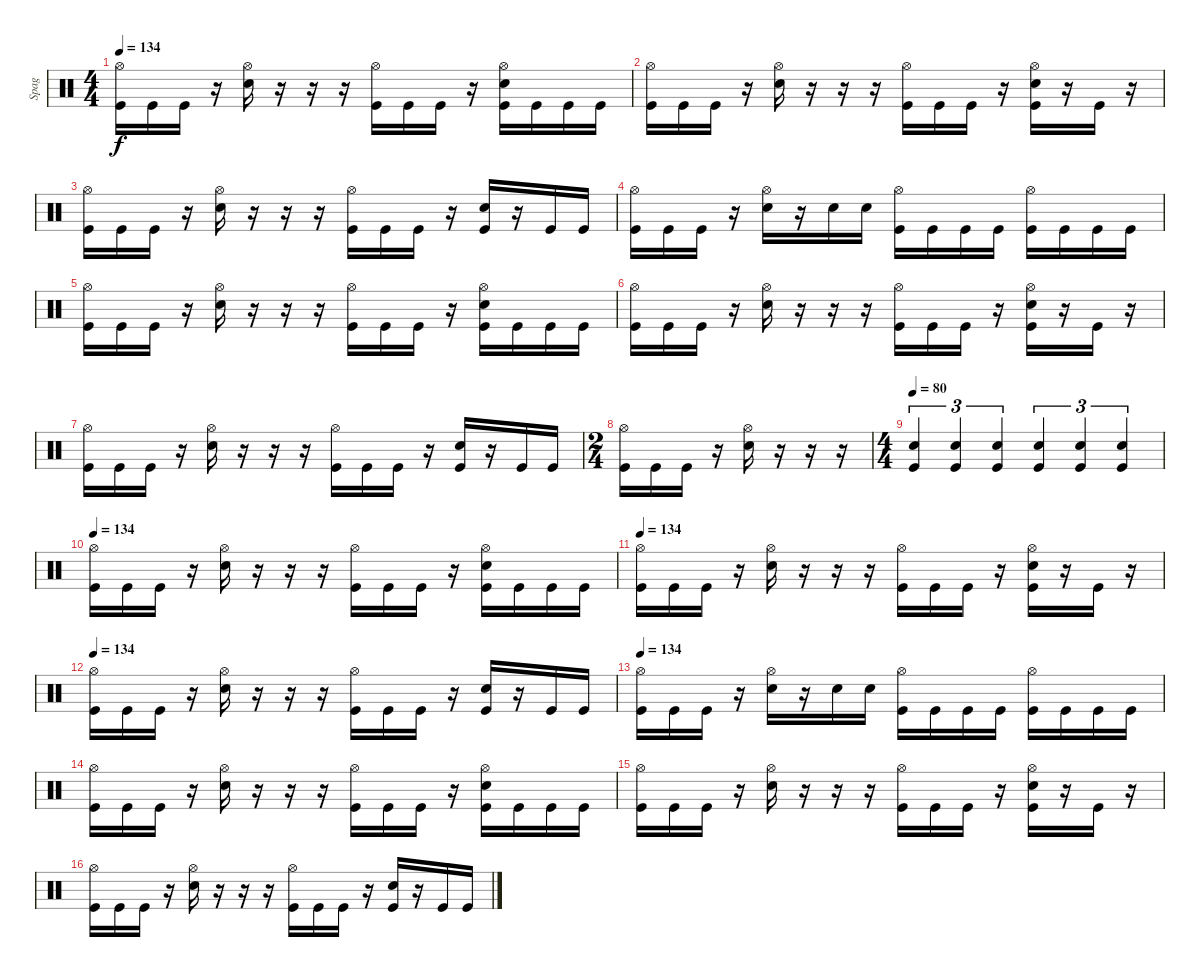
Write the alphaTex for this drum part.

\track ("Spag" "Spag") {instrument percussion}
\staff {score}
\articulation defaults
\ts (4 4)
\tempo 134
\clef neutral
\ks c
("Hi-Hat (open)" "Kick (hit)").16{dy f} "Kick (hit)".16 "Kick (hit)".16 r.16 ("Hi-Hat (open)" "Electric Snare (hit)").16 r.16 r.16 r.16 ("Hi-Hat (open)" "Kick (hit)").16 "Kick (hit)".16 "Kick (hit)".16 r.16 ("Hi-Hat (open)" "Electric Snare (hit)" "Kick (hit)").16 "Kick (hit)".16 "Kick (hit)".16 "Kick (hit)".16 |
("Hi-Hat (open)" "Kick (hit)").16 "Kick (hit)".16 "Kick (hit)".16 r.16 ("Hi-Hat (open)" "Electric Snare (hit)").16 r.16 r.16 r.16 ("Hi-Hat (open)" "Kick (hit)").16 "Kick (hit)".16 "Kick (hit)".16 r.16 ("Hi-Hat (open)" "Electric Snare (hit)" "Kick (hit)").16 r.16 "Kick (hit)".16 r.16 |
("Hi-Hat (open)" "Kick (hit)").16 "Kick (hit)".16 "Kick (hit)".16 r.16 ("Hi-Hat (open)" "Electric Snare (hit)").16 r.16 r.16 r.16 ("Hi-Hat (open)" "Kick (hit)").16 "Kick (hit)".16 "Kick (hit)".16 r.16 ("Kick (hit)" "Electric Snare (hit)").16 r.16 "Kick (hit)".16 "Kick (hit)".16 |
("Hi-Hat (open)" "Kick (hit)").16 "Kick (hit)".16 "Kick (hit)".16 r.16 ("Hi-Hat (open)" "Electric Snare (hit)").16 r.16 "Electric Snare (hit)".16 "Electric Snare (hit)".16 ("Hi-Hat (open)" "Kick (hit)").16 "Kick (hit)".16 "Kick (hit)".16 "Kick (hit)".16 ("Hi-Hat (open)" "Kick (hit)").16 "Kick (hit)".16 "Kick (hit)".16 "Kick (hit)".16 |
("Hi-Hat (open)" "Kick (hit)").16 "Kick (hit)".16 "Kick (hit)".16 r.16 ("Hi-Hat (open)" "Electric Snare (hit)").16 r.16 r.16 r.16 ("Hi-Hat (open)" "Kick (hit)").16 "Kick (hit)".16 "Kick (hit)".16 r.16 ("Hi-Hat (open)" "Electric Snare (hit)" "Kick (hit)").16 "Kick (hit)".16 "Kick (hit)".16 "Kick (hit)".16 |
("Hi-Hat (open)" "Kick (hit)").16 "Kick (hit)".16 "Kick (hit)".16 r.16 ("Hi-Hat (open)" "Electric Snare (hit)").16 r.16 r.16 r.16 ("Hi-Hat (open)" "Kick (hit)").16 "Kick (hit)".16 "Kick (hit)".16 r.16 ("Hi-Hat (open)" "Electric Snare (hit)" "Kick (hit)").16 r.16 "Kick (hit)".16 r.16 |
("Hi-Hat (open)" "Kick (hit)").16 "Kick (hit)".16 "Kick (hit)".16 r.16 ("Hi-Hat (open)" "Electric Snare (hit)").16 r.16 r.16 r.16 ("Hi-Hat (open)" "Kick (hit)").16 "Kick (hit)".16 "Kick (hit)".16 r.16 ("Kick (hit)" "Electric Snare (hit)").16 r.16 "Kick (hit)".16 "Kick (hit)".16 |
\ts (2 4)
("Hi-Hat (open)" "Kick (hit)").16 "Kick (hit)".16 "Kick (hit)".16 r.16 ("Hi-Hat (open)" "Electric Snare (hit)").16 r.16 r.16 r.16 |
\ts (4 4)
\tempo 80
("Snare (hit) 2" "Kick (hit)").4{tu (3 2)} ("Snare (hit) 2" "Kick (hit)").4{tu (3 2)} ("Snare (hit) 2" "Kick (hit)").4{tu (3 2)} ("Snare (hit) 2" "Kick (hit)").4{tu (3 2)} ("Snare (hit) 2" "Kick (hit)").4{tu (3 2)} ("Snare (hit) 2" "Kick (hit)").4{tu (3 2)} |
\tempo 134
("Hi-Hat (open)" "Kick (hit)").16 "Kick (hit)".16 "Kick (hit)".16 r.16 ("Hi-Hat (open)" "Electric Snare (hit)").16 r.16 r.16 r.16 ("Hi-Hat (open)" "Kick (hit)").16 "Kick (hit)".16 "Kick (hit)".16 r.16 ("Hi-Hat (open)" "Electric Snare (hit)" "Kick (hit)").16 "Kick (hit)".16 "Kick (hit)".16 "Kick (hit)".16 |
\tempo 134
("Hi-Hat (open)" "Kick (hit)").16 "Kick (hit)".16 "Kick (hit)".16 r.16 ("Hi-Hat (open)" "Electric Snare (hit)").16 r.16 r.16 r.16 ("Hi-Hat (open)" "Kick (hit)").16 "Kick (hit)".16 "Kick (hit)".16 r.16 ("Hi-Hat (open)" "Electric Snare (hit)" "Kick (hit)").16 r.16 "Kick (hit)".16 r.16 |
\tempo 134
("Hi-Hat (open)" "Kick (hit)").16 "Kick (hit)".16 "Kick (hit)".16 r.16 ("Hi-Hat (open)" "Electric Snare (hit)").16 r.16 r.16 r.16 ("Hi-Hat (open)" "Kick (hit)").16 "Kick (hit)".16 "Kick (hit)".16 r.16 ("Kick (hit)" "Electric Snare (hit)").16 r.16 "Kick (hit)".16 "Kick (hit)".16 |
\tempo 134
("Hi-Hat (open)" "Kick (hit)").16 "Kick (hit)".16 "Kick (hit)".16 r.16 ("Hi-Hat (open)" "Electric Snare (hit)").16 r.16 "Electric Snare (hit)".16 "Electric Snare (hit)".16 ("Hi-Hat (open)" "Kick (hit)").16 "Kick (hit)".16 "Kick (hit)".16 "Kick (hit)".16 ("Hi-Hat (open)" "Kick (hit)").16 "Kick (hit)".16 "Kick (hit)".16 "Kick (hit)".16 |
("Hi-Hat (open)" "Kick (hit)").16 "Kick (hit)".16 "Kick (hit)".16 r.16 ("Hi-Hat (open)" "Electric Snare (hit)").16 r.16 r.16 r.16 ("Hi-Hat (open)" "Kick (hit)").16 "Kick (hit)".16 "Kick (hit)".16 r.16 ("Hi-Hat (open)" "Electric Snare (hit)" "Kick (hit)").16 "Kick (hit)".16 "Kick (hit)".16 "Kick (hit)".16 |
("Hi-Hat (open)" "Kick (hit)").16 "Kick (hit)".16 "Kick (hit)".16 r.16 ("Hi-Hat (open)" "Electric Snare (hit)").16 r.16 r.16 r.16 ("Hi-Hat (open)" "Kick (hit)").16 "Kick (hit)".16 "Kick (hit)".16 r.16 ("Hi-Hat (open)" "Electric Snare (hit)" "Kick (hit)").16 r.16 "Kick (hit)".16 r.16 |
("Hi-Hat (open)" "Kick (hit)").16 "Kick (hit)".16 "Kick (hit)".16 r.16 ("Hi-Hat (open)" "Electric Snare (hit)").16 r.16 r.16 r.16 ("Hi-Hat (open)" "Kick (hit)").16 "Kick (hit)".16 "Kick (hit)".16 r.16 ("Kick (hit)" "Electric Snare (hit)").16 r.16 "Kick (hit)".16 "Kick (hit)".16
